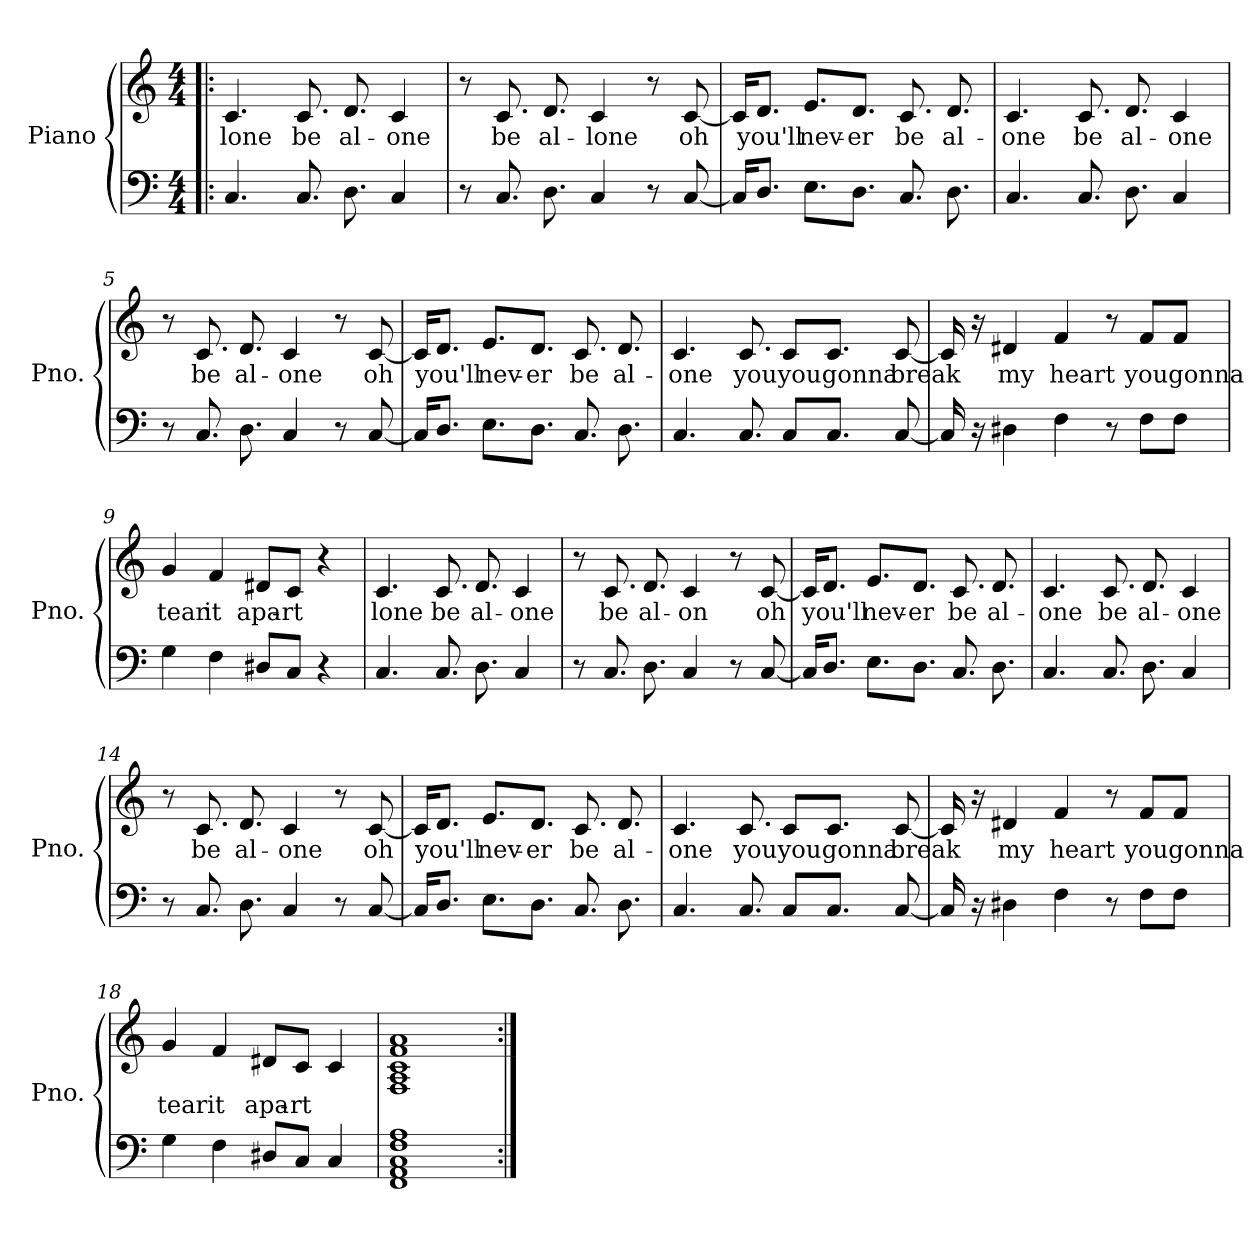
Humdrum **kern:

**kern	**kern	**text
*part1	*part1	*part1
*staff2	*staff1	*staff1
*I"Piano	*	*
*I'Pno.	*	*
*stria5	*stria5	*
*clefF4	*clefG2	*
*k[]	*k[]	*
*M4/4	*M4/4	*
*MM145	*MM145	*
=1!|:	=1!|:	=1!|:
4.C	4.c	lone
8.C	8.c	be
8.D	8.d	al-
4C	4c	-one
=2	=2	=2
8r	8r	.
8.C	8.c	be
8.D	8.d	al-
4C	4c	-lone
8r	8r	.
[8C	[8c	oh
=3	=3	=3
16CKL]	16cKL]	.
8.DJ	8.dJ	you'll
8.EL	8.eL	nev-
8.DJ	8.dJ	-er
8.C	8.c	be
8.D	8.d	al-
=4	=4	=4
4.C	4.c	-one
8.C	8.c	be
8.D	8.d	al-
4C	4c	-one
=5	=5	=5
8r	8r	.
8.C	8.c	be
8.D	8.d	al-
4C	4c	-one
8r	8r	.
[8C	[8c	oh
=6	=6	=6
16CKL]	16cKL]	.
8.DJ	8.dJ	you'll
8.EL	8.eL	nev-
8.DJ	8.dJ	-er
8.C	8.c	be
8.D	8.d	al-
=7	=7	=7
4.C	4.c	-one
8.C	8.c	you
8CL	8cL	you
8.CJ	8.cJ	gonna
[8C	[8c	break
=8	=8	=8
16C]	16c]	.
16r	16r	.
4D#X	4d#X	my
4F	4f	heart
8r	8r	.
8FL	8fL	you
8FJ	8fJ	gonna
=9	=9	=9
4G	4g	tear
4F	4f	it
8D#XL	8d#XL	apa-
8CJ	8cJ	-rt
4r	4r	.
=10	=10	=10
4.C	4.c	lone
8.C	8.c	be
8.D	8.d	al-
4C	4c	-one
=11	=11	=11
8r	8r	.
8.C	8.c	be
8.D	8.d	al-
4C	4c	-on
8r	8r	.
[8C	[8c	oh
=12	=12	=12
16CKL]	16cKL]	.
8.DJ	8.dJ	you'll
8.EL	8.eL	nev-
8.DJ	8.dJ	-er
8.C	8.c	be
8.D	8.d	al-
=13	=13	=13
4.C	4.c	-one
8.C	8.c	be
8.D	8.d	al-
4C	4c	-one
=14	=14	=14
8r	8r	.
8.C	8.c	be
8.D	8.d	al-
4C	4c	-one
8r	8r	.
[8C	[8c	oh
=15	=15	=15
16CKL]	16cKL]	.
8.DJ	8.dJ	you'll
8.EL	8.eL	nev-
8.DJ	8.dJ	-er
8.C	8.c	be
8.D	8.d	al-
=16	=16	=16
4.C	4.c	-one
8.C	8.c	you
8CL	8cL	you
8.CJ	8.cJ	gonna
[8C	[8c	break
=17	=17	=17
16C]	16c]	.
16r	16r	.
4D#X	4d#X	my
4F	4f	heart
8r	8r	.
8FL	8fL	you
8FJ	8fJ	gonna
=18	=18	=18
4G	4g	tear
4F	4f	it
8D#XL	8d#XL	apa-
8CJ	8cJ	-rt
4C	4c	.
=19	=19	=19
1F 1C 1FF 1A 1AA	1A 1c 1F 1a 1f	.
=:|!	=:|!	=:|!
*-	*-	*-
